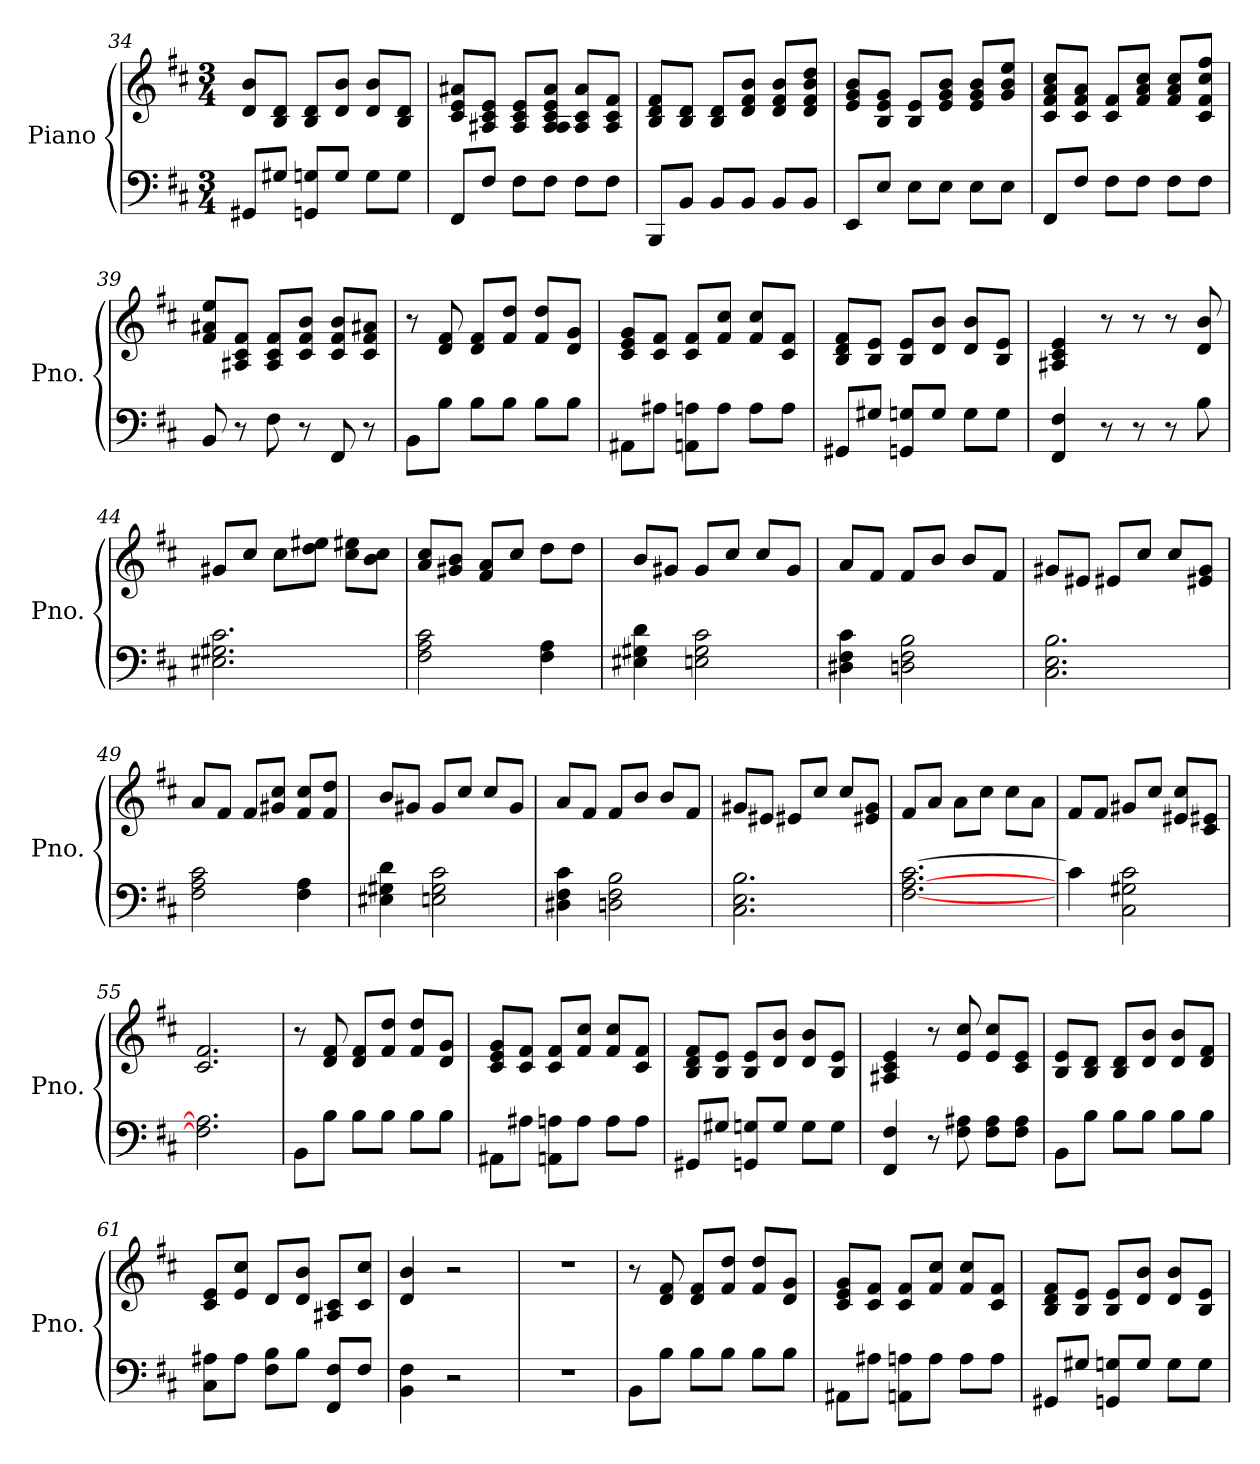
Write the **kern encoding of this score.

**kern	**kern
*part1	*part1
*staff2	*staff1
*I"Piano	*
*I'Pno.	*
*clefF4	*clefG2
*k[f#c#]	*k[f#c#]
*M3/4	*M3/4
=34	=34
8GG#X/L	8d/ 8b/L
8G#X/J	8B/ 8d/J
8GGn/ 8Gn/L	8B/ 8d/L
8G/J	8d/ 8b/J
8G\L	8d/ 8b/L
8G\J	8B/ 8d/J
!!LO:LB:g=z
=35	=35
8FF#/L	8c#/ 8e/ 8a#X/L
8F#/J	8A#X/ 8c#/ 8e/J
8F#\L	8A#/ 8c#/ 8e/L
8F#\J	8A#/ 8A#/ 8c#/ 8e/ 8a#/J
8F#\L	8A#/ 8c#/ 8a#/L
8F#\J	8A#/ 8c#/ 8f#/J
=36	=36
8BBB/L	8B/ 8d/ 8f#/L
8BB/J	8B/ 8d/J
8BB/L	8B/ 8d/L
8BB/J	8d/ 8f#/ 8b/J
8BB/L	8d/ 8f#/ 8b/L
8BB/J	8d/ 8f#/ 8b/ 8dd/J
=37	=37
8EE/L	8e/ 8g/ 8b/L
8E/J	8B/ 8e/ 8g/J
8E\L	8B/ 8e/L
8E\J	8e/ 8g/ 8b/J
8E\L	8e/ 8g/ 8b/L
8E\J	8g/ 8b/ 8ee/J
=38	=38
8FF#/L	8c#/ 8f#/ 8a/ 8cc#/L
8F#/J	8c#/ 8f#/ 8a/J
8F#\L	8c#/ 8f#/L
8F#\J	8f#/ 8a/ 8cc#/J
8F#\L	8f#/ 8a/ 8cc#/L
8F#\J	8c#/ 8f#/ 8cc#/ 8ff#/J
=39	=39
8BB/	8f#/ 8a#X/ 8ee/L
8r	8A#X/ 8c#/ 8f#/J
8F#\	8A#/ 8c#/ 8f#/L
8r	8c#/ 8f#/ 8b/J
8FF#/	8c#/ 8f#/ 8b/L
8r	8c#/ 8f#/ 8a#X/J
!!LO:LB:g=z
=40	=40
8BB\L	8r
8B\J	8d/ 8f#/
8B\L	8d/ 8f#/L
8B\J	8f#/ 8dd/J
8B\L	8f#/ 8dd/L
8B\J	8d/ 8g/J
=41	=41
8AA#X\L	8c#/ 8e/ 8g/L
8A#X\J	8c#/ 8f#/J
8AAn\ 8An\L	8c#/ 8f#/L
8A\J	8f#/ 8cc#/J
8A\L	8f#/ 8cc#/L
8A\J	8c#/ 8f#/J
=42	=42
8GG#X/L	8B/ 8d/ 8f#/L
8G#X/J	8B/ 8e/J
8GGn/ 8Gn/L	8B/ 8e/L
8G/J	8d/ 8b/J
8G\L	8d/ 8b/L
8G\J	8B/ 8e/J
=43	=43
4FF#/ 4F#/	4A#X/ 4c#/ 4e/
8r	8r
8r	8r
8r	8r
8B\	8d/ 8b/
=44	=44
2.E#X\ 2.G#X\ 2.c#\	8g#X/L
.	8cc#/J
.	8cc#\L
.	8dd\ 8ee#X\J
.	8cc#\ 8ee#X\L
.	8b\ 8cc#\J
!!LO:LB:g=z
=45	=45
2F#\ 2A\ 2c#\	8a/ 8cc#/L
.	8g#X/ 8b/J
.	8f#/ 8a/L
.	8cc#/J
4F#\ 4A\	8dd\L
.	8dd\J
=46	=46
4E#X\ 4G#X\ 4d\	8b/L
.	8g#X/J
2En\ 2G#\ 2c#\	8g#/L
.	8cc#/J
.	8cc#/L
.	8g#/J
=47	=47
4D#X\ 4F#\ 4c#\	8a/L
.	8f#/J
2Dn\ 2F#\ 2B\	8f#/L
.	8b/J
.	8b/L
.	8f#/J
=48	=48
2.C#\ 2.E\ 2.B\	8g#X/L
.	8e#X/J
.	8e#X/L
.	8cc#/J
.	8cc#/L
.	8e#X/ 8g#/J
=49	=49
2F#\ 2A\ 2c#\	8a/L
.	8f#/J
.	8f#/L
.	8g#X/ 8cc#/J
4F#\ 4A\	8f#/ 8cc#/L
.	8f#/ 8dd/J
!!LO:LB:g=z
=50	=50
4E#X\ 4G#X\ 4d\	8b/L
.	8g#X/J
2En\ 2G#\ 2c#\	8g#/L
.	8cc#/J
.	8cc#/L
.	8g#/J
=51	=51
4D#X\ 4F#\ 4c#\	8a/L
.	8f#/J
2Dn\ 2F#\ 2B\	8f#/L
.	8b/J
.	8b/L
.	8f#/J
=52	=52
2.C#\ 2.E\ 2.B\	8g#X/L
.	8e#X/J
.	8e#X/L
.	8cc#/J
.	8cc#/L
.	8e#X/ 8g#/J
=53	=53
[2.F#\ [2.A\ [2.c#\	8f#/L
.	8a/J
.	8a\L
.	8cc#\J
.	8cc#\L
.	8a\J
=54	=54
4c#\]	8f#/L
.	8f#/J
2C#\ 2G#X\ 2c#\	8g#X/L
.	8cc#/J
.	8e#X/ 8cc#/L
.	8c#/ 8e#X/J
=55	=55
2.F#\] 2.A\]	2.c#/ 2.f#/
!!LO:LB:g=z
=56	=56
8BB\L	8r
8B\J	8d/ 8f#/
8B\L	8d/ 8f#/L
8B\J	8f#/ 8dd/J
8B\L	8f#/ 8dd/L
8B\J	8d/ 8g/J
=57	=57
8AA#X\L	8c#/ 8e/ 8g/L
8A#X\J	8c#/ 8f#/J
8AAn\ 8An\L	8c#/ 8f#/L
8A\J	8f#/ 8cc#/J
8A\L	8f#/ 8cc#/L
8A\J	8c#/ 8f#/J
=58	=58
8GG#X/L	8B/ 8d/ 8f#/L
8G#X/J	8B/ 8e/J
8GGn/ 8Gn/L	8B/ 8e/L
8G/J	8d/ 8b/J
8G\L	8d/ 8b/L
8G\J	8B/ 8e/J
=59	=59
4FF#/ 4F#/	4A#X/ 4c#/ 4e/
8r	8r
8F#\ 8A#X\	8e/ 8cc#/
8F#\ 8A#\L	8e/ 8cc#/L
8F#\ 8A#\J	8c#/ 8e/J
=60	=60
8BB\L	8B/ 8e/L
8B\J	8B/ 8d/J
8B\L	8B/ 8d/L
8B\J	8d/ 8b/J
8B\L	8d/ 8b/L
8B\J	8d/ 8f#/J
=61	=61
8C#\ 8A#X\L	8c#/ 8e/L
8A#\J	8e/ 8cc#/J
8F#\ 8B\L	8d/L
8B\J	8d/ 8b/J
8FF#/ 8F#/L	8A#X/ 8c#/L
8F#/J	8c#/ 8cc#/J
!!LO:PB:g=z
=62	=62
4BB\ 4F#\	4d/ 4b/
2r	2r
=63	=63
2.r	2.r
=64	=64
8BB\L	8r
8B\J	8d/ 8f#/
8B\L	8d/ 8f#/L
8B\J	8f#/ 8dd/J
8B\L	8f#/ 8dd/L
8B\J	8d/ 8g/J
=65	=65
8AA#X\L	8c#/ 8e/ 8g/L
8A#X\J	8c#/ 8f#/J
8AAn\ 8An\L	8c#/ 8f#/L
8A\J	8f#/ 8cc#/J
8A\L	8f#/ 8cc#/L
8A\J	8c#/ 8f#/J
=66	=66
8GG#X/L	8B/ 8d/ 8f#/L
8G#X/J	8B/ 8e/J
8GGn/ 8Gn/L	8B/ 8e/L
8G/J	8d/ 8b/J
8G\L	8d/ 8b/L
8G\J	8B/ 8e/J
=	=
*-	*-
